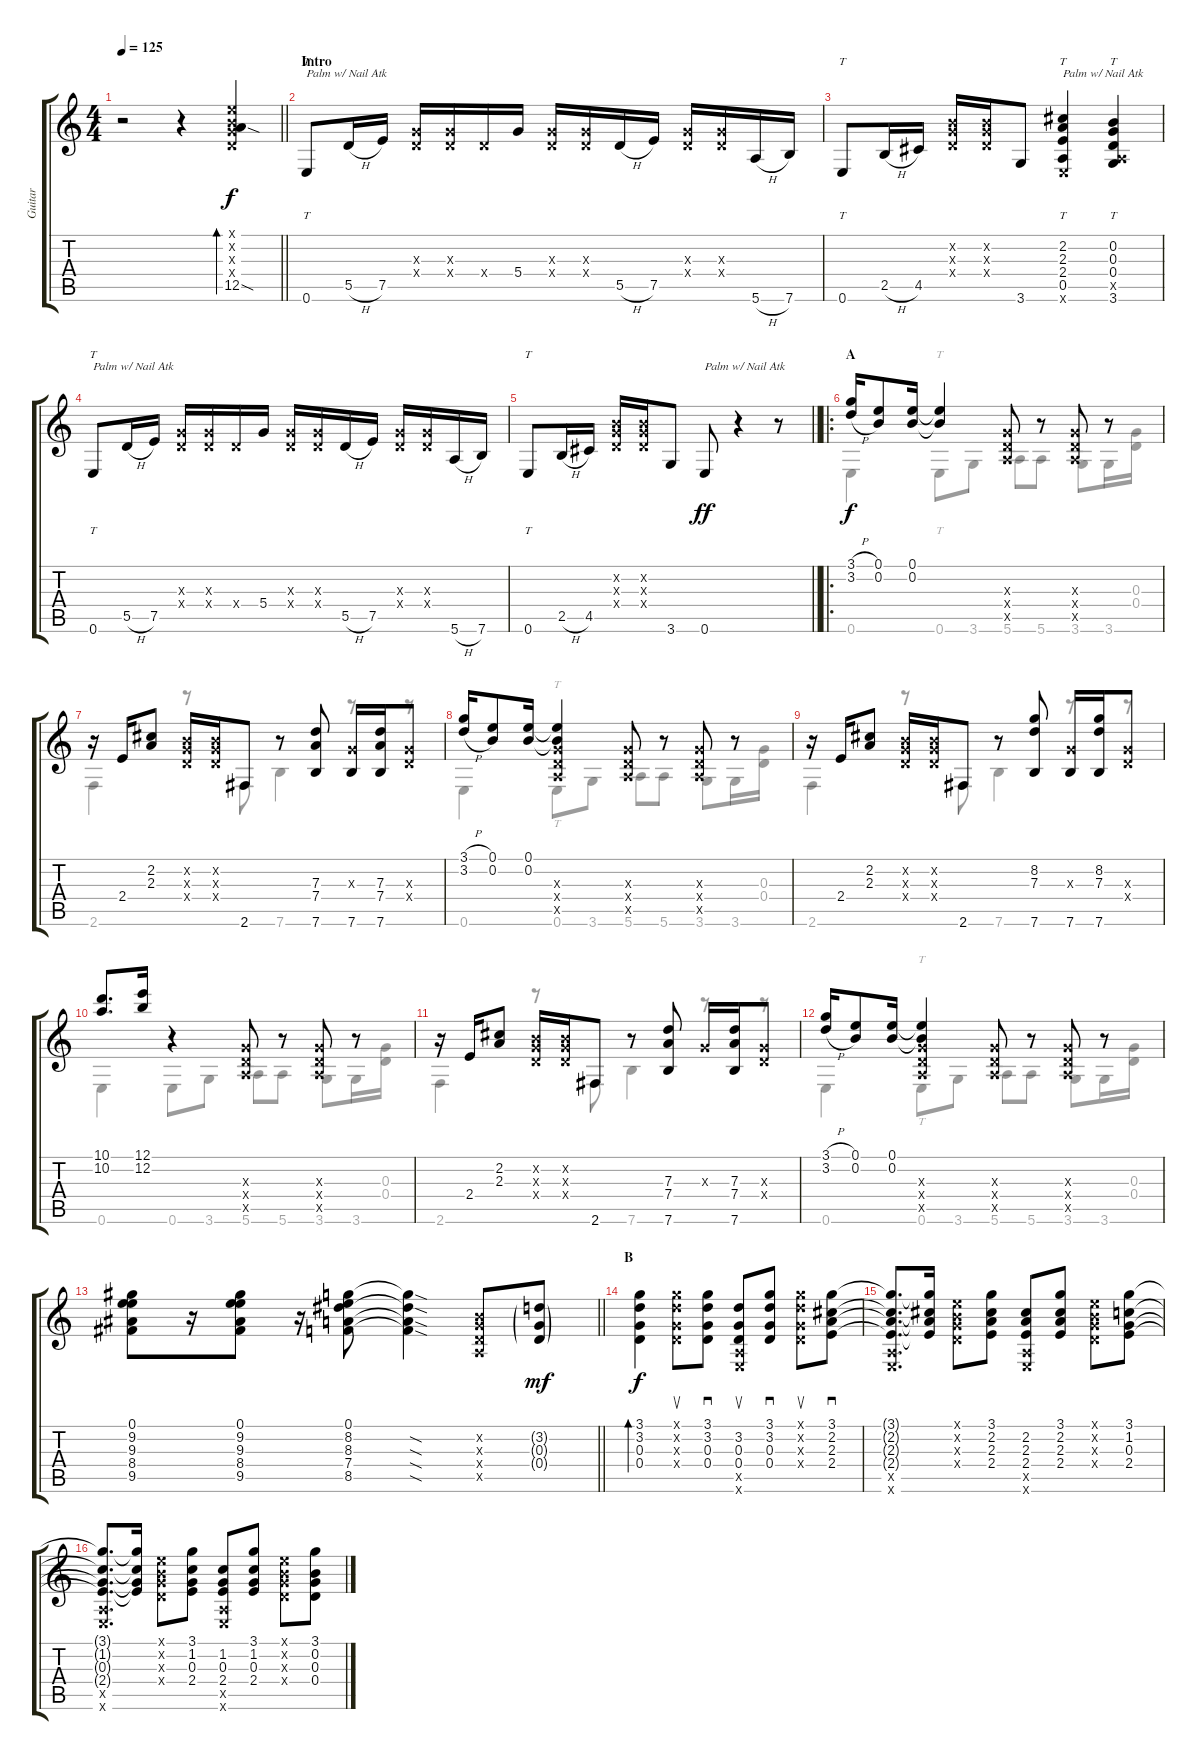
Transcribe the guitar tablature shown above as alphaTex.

\track ("Guitar" "Guitar") {instrument acousticguitarsteel}
\staff {score tabs}
\tuning (E4 B3 G3 D3 A2 E2) {hide}
\voice
\ts (4 4)
\tempo 125
\clef g2
\barLineRight lightlight
\ks c
r.2{dy f instrument acousticguitarsteel} r.4 (0.1{x} 0.2{x} 0.3{x} 0.4{x} 12.5{sod}).4{bd 120} |
\section ("" "Intro")
0.6.8{tt txt "Palm w/ Nail Atk"} 5.5{h}.16 7.5.16 (0.3{x} 0.4{x}).16 (0.3{x} 0.4{x}).16 0.4{x}.16 5.4.16 (0.3{x} 0.4{x}).16 (0.3{x} 0.4{x}).16 5.5{h}.16 7.5.16 (0.3{x} 0.4{x}).16 (0.3{x} 0.4{x}).16 5.6{h}.16 7.6.16 |
0.6.8{tt} 2.5{h}.16 4.5.16 (0.2{x} 0.3{x} 0.4{x}).16 (0.2{x} 0.3{x} 0.4{x}).16 3.6.8 (2.2 2.3 2.4 0.5 0.6{x}).4{tt txt "Palm w/ Nail Atk"} (0.2 0.3 0.4 0.5{x} 3.6).4{tt} |
0.6.8{tt txt "Palm w/ Nail Atk"} 5.5{h}.16 7.5.16 (0.3{x} 0.4{x}).16 (0.3{x} 0.4{x}).16 0.4{x}.16 5.4.16 (0.3{x} 0.4{x}).16 (0.3{x} 0.4{x}).16 5.5{h}.16 7.5.16 (0.3{x} 0.4{x}).16 (0.3{x} 0.4{x}).16 5.6{h}.16 7.6.16 |
\barLineRight lightlight
0.6.8{tt} 2.5{h}.16 4.5.16 (0.2{x} 0.3{x} 0.4{x}).16 (0.2{x} 0.3{x} 0.4{x}).16 3.6.8 0.6.8{txt "Palm w/ Nail Atk" dy ff} r.4 r.8 |
\ro
\section ("" "A")
(3.1{h} 3.2{h}).16{dy f} (0.1 0.2).8 (0.1 0.2).16 (0.1{t} 0.2{t}).4 (0.3{x} 0.4{x} 0.5{x}).8 r.8 (0.3{x} 0.4{x} 0.5{x}).8 r.8 |
r.16 2.4.16 (2.2 2.3).8 (0.2{x} 0.3{x} 0.4{x}).16 (0.2{x} 0.3{x} 0.4{x}).16 2.6.8 r.8 (7.3 7.4 7.6).8 (0.3{x} 7.6).16 (7.3 7.4 7.6).16 (0.3{x} 0.4{x}).8 |
(3.1{h} 3.2{h}).16 (0.1 0.2).8 (0.1 0.2).16 (0.1{t} 0.2{t} 0.3{x} 0.4{x} 0.5{x}).4 (0.3{x} 0.4{x} 0.5{x}).8 r.8 (0.3{x} 0.4{x} 0.5{x}).8 r.8 |
r.16 2.4.16 (2.2 2.3).8 (0.2{x} 0.3{x} 0.4{x}).16 (0.2{x} 0.3{x} 0.4{x}).16 2.6.8 r.8 (8.2 7.3 7.6).8 (0.3{x} 7.6).16 (8.2 7.3 7.6).16 (0.3{x} 0.4{x}).8 |
(10.1 10.2).8{d} (12.1 12.2).16 r.4 (0.3{x} 0.4{x} 0.5{x}).8 r.8 (0.3{x} 0.4{x} 0.5{x}).8 r.8 |
r.16 2.4.16 (2.2 2.3).8 (0.2{x} 0.3{x} 0.4{x}).16 (0.2{x} 0.3{x} 0.4{x}).16 2.6.8 r.8 (7.3 7.4 7.6).8 0.3{x}.16 (7.3 7.4 7.6).16 (0.3{x} 0.4{x}).8 |
(3.1{h} 3.2{h}).16 (0.1 0.2).8 (0.1 0.2).16 (0.1{t} 0.2{t} 0.3{x} 0.4{x} 0.5{x}).4 (0.3{x} 0.4{x} 0.5{x}).8 r.8 (0.3{x} 0.4{x} 0.5{x}).8 r.8 |
\barLineRight lightlight
(0.1 9.2 9.3 8.4 9.5).8 r.16 (0.1 9.2 9.3 8.4 9.5).8 r.16 (0.1 8.2 8.3 7.4 8.5).8 (8.2{sod t} 8.3{sod t} 7.4{sod t} 8.5{sod t}).4 (0.2{x} 0.3{x} 0.4{x} 0.5{x}).8 (3.2{g} 0.3{g} 0.4{g}).8{dy mf} |
\section ("" "B")
(3.1 3.2 0.3 0.4).4{bd 120 dy f} (3.1{x} 3.2{x} 0.3{x} 0.4{x}).8{su} (3.1 3.2 0.3 0.4).8{sd} (3.2 0.3 0.4 0.5{x} 0.6{x}).8{su} (3.1 3.2 0.3 0.4).8{sd} (3.1{x} 3.2{x} 0.3{x} 0.4{x}).8{su} (3.1 2.2 2.3 2.4).8{sd} |
(3.1{t} 2.2{t} 2.3{t} 2.4{t} 0.5{x} 0.6{x}).8{d} (3.1{t} 2.2{t} 2.3{t} 2.4{t}).16 (0.1{x} 0.2{x} 0.3{x} 0.4{x}).8 (3.1 2.2 2.3 2.4).8 (2.2 2.3 2.4 0.5{x} 0.6{x}).8 (3.1 2.2 2.3 2.4).8 (0.1{x} 0.2{x} 0.3{x} 0.4{x}).8 (3.1 1.2 0.3 2.4).8 |
(3.1{t} 1.2{t} 0.3{t} 2.4{t} 0.5{x} 0.6{x}).8{d} (3.1{t} 1.2{t} 0.3{t} 2.4{t}).16 (0.1{x} 0.2{x} 0.3{x} 0.4{x}).8 (3.1 1.2 0.3 2.4).8 (1.2 0.3 2.4 0.5{x} 0.6{x}).8 (3.1 1.2 0.3 2.4).8 (0.1{x} 0.2{x} 0.3{x} 0.4{x}).8 (3.1 0.2 0.3 0.4).8
\voice
\clef g2
\ottava regular
\simile none
\barLineRight lightlight
\ks c
|
|
|
|
\barLineRight lightlight
|
0.6.4 0.6.8{tt} 3.6.8 5.6.8 5.6.8 3.6.8 3.6.16 (0.3 0.4).16 |
2.6.4 r.8 2.6.8 7.6.4 r.8 r.8 |
0.6.4 0.6.8{tt} 3.6.8 5.6.8 5.6.8 3.6.8 3.6.16 (0.3 0.4).16 |
2.6.4 r.8 2.6.8 7.6.4 r.8 r.8 |
0.6.4 0.6.8 3.6.8 5.6.8 5.6.8 3.6.8 3.6.16 (0.3 0.4).16 |
2.6.4 r.8 2.6.8 7.6.4 r.8 r.8 |
0.6.4 0.6.8{tt} 3.6.8 5.6.8 5.6.8 3.6.8 3.6.16 (0.3 0.4).16 |
\barLineRight lightlight
|
|
|
